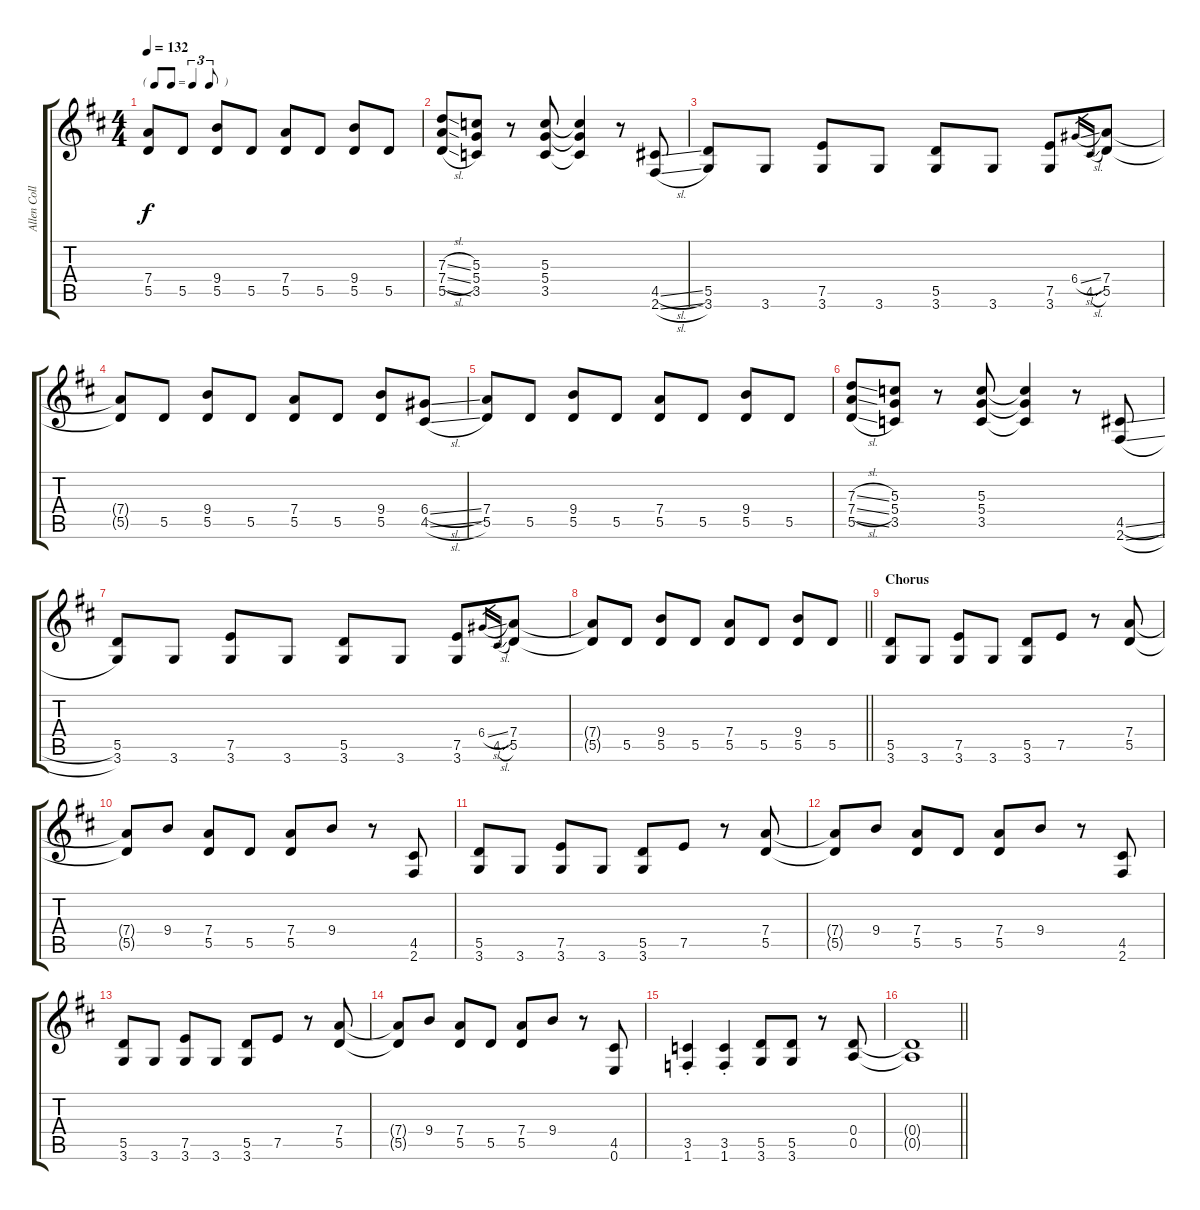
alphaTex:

\track ("Allen Collins - Rhythm Guitar" "Allen Coll") {instrument electricguitarmuted}
\staff {score tabs}
\tuning (E4 B3 G3 D3 A2 E2) {hide}
\ts (4 4)
\tf triplet8th
\tempo 132
\clef g2
\ks d
(7.4 5.5).8{dy f} 5.5.8 (9.4 5.5).8 5.5.8 (7.4 5.5).8 5.5.8 (9.4 5.5).8 5.5.8 |
(7.3{sl} 7.4{sl} 5.5{sl}).8 (5.3 5.4 3.5).8 r.8 (5.3 5.4 3.5).8 (5.3{t} 5.4{t} 3.5{t}).4 r.8 (4.5{sl} 2.6{sl}).8 |
(5.5 3.6).8 3.6.8 (7.5 3.6).8 3.6.8 (5.5 3.6).8 3.6.8 (7.5 3.6).8 6.4{sl}.16{gr} 4.5{sl}.16{gr} (7.4 5.5).8 |
(7.4{t} 5.5{t}).8 5.5.8 (9.4 5.5).8 5.5.8 (7.4 5.5).8 5.5.8 (9.4 5.5).8 (6.4{sl} 4.5{sl}).8 |
(7.4 5.5).8 5.5.8 (9.4 5.5).8 5.5.8 (7.4 5.5).8 5.5.8 (9.4 5.5).8 5.5.8 |
(7.3{sl} 7.4{sl} 5.5{sl}).8 (5.3 5.4 3.5).8 r.8 (5.3 5.4 3.5).8 (5.3{t} 5.4{t} 3.5{t}).4 r.8 (4.5{sl} 2.6{sl}).8 |
(5.5 3.6).8 3.6.8 (7.5 3.6).8 3.6.8 (5.5 3.6).8 3.6.8 (7.5 3.6).8 6.4{sl}.16{gr} 4.5{sl}.16{gr} (7.4 5.5).8 |
\barLineRight lightlight
(7.4{t} 5.5{t}).8 5.5.8 (9.4 5.5).8 5.5.8 (7.4 5.5).8 5.5.8 (9.4 5.5).8 5.5.8 |
\section ("" "Chorus")
(5.5 3.6).8 3.6.8 (7.5 3.6).8 3.6.8 (5.5 3.6).8 7.5.8 r.8 (7.4 5.5).8 |
(7.4{t} 5.5{t}).8 9.4.8 (7.4 5.5).8 5.5.8 (7.4 5.5).8 9.4.8 r.8 (4.5 2.6).8 |
(5.5 3.6).8 3.6.8 (7.5 3.6).8 3.6.8 (5.5 3.6).8 7.5.8 r.8 (7.4 5.5).8 |
(7.4{t} 5.5{t}).8 9.4.8 (7.4 5.5).8 5.5.8 (7.4 5.5).8 9.4.8 r.8 (4.5 2.6).8 |
(5.5 3.6).8 3.6.8 (7.5 3.6).8 3.6.8 (5.5 3.6).8 7.5.8 r.8 (7.4 5.5).8 |
(7.4{t} 5.5{t}).8 9.4.8 (7.4 5.5).8 5.5.8 (7.4 5.5).8 9.4.8 r.8 (4.5 0.6).8 |
(3.5{st} 1.6).4 (3.5{st} 1.6).4 (5.5 3.6).8 (5.5 3.6).8 r.8 (0.4 0.5).8 |
\barLineRight lightlight
(0.4{t} 0.5{t}).1
